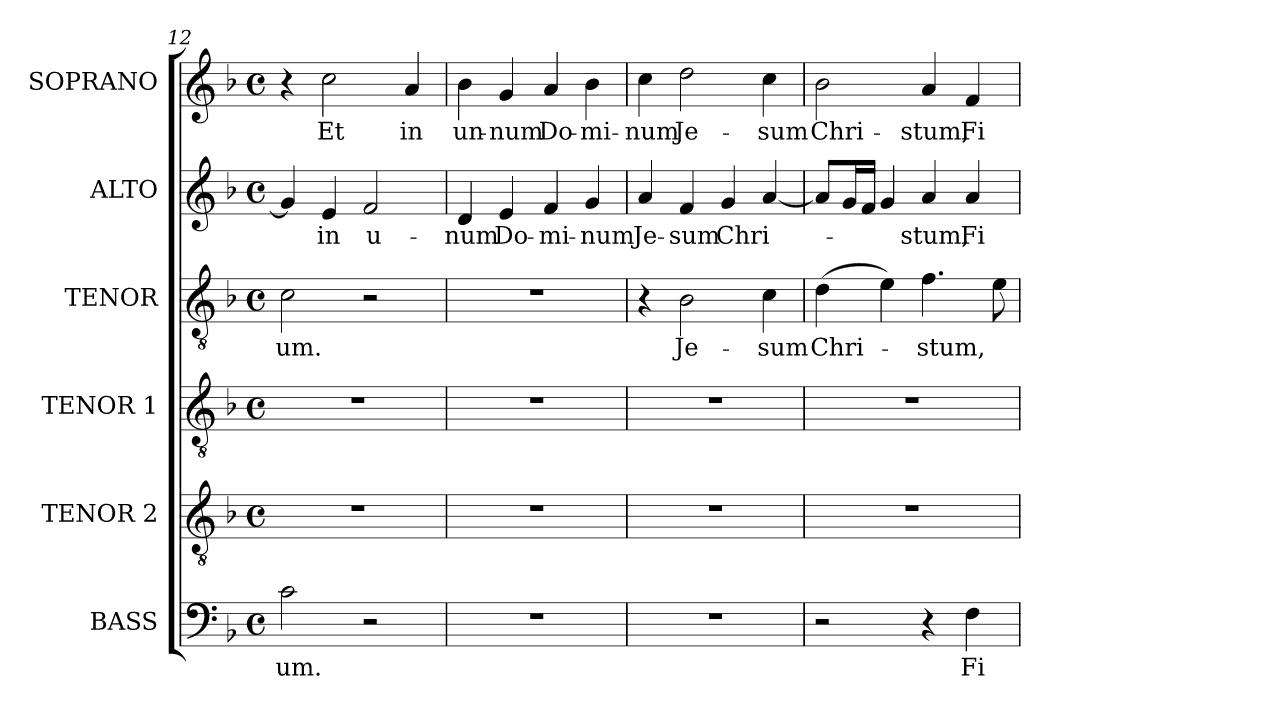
**kern	**text	**kern	**kern	**kern	**text	**kern	**text	**kern	**text
*part6	*part6	*part5	*part4	*part3	*part3	*part2	*part2	*part1	*part1
*staff6	*staff6	*staff5	*staff4	*staff3	*staff3	*staff2	*staff2	*staff1	*staff1
*I"BASS	*	*I"TENOR 2	*I"TENOR 1	*I"TENOR	*	*I"ALTO	*	*I"SOPRANO	*
*I'B.	*	*I'T2.	*I'T1.	*I'T.	*	*I'A.	*	*I'S.	*
*clefF4	*	*clefGv2	*clefGv2	*clefGv2	*	*clefG2	*	*clefG2	*
*	*	*ITrd7c12	*ITrd7c12	*ITrd7c12	*	*	*	*	*
*k[b-]	*	*k[b-]	*k[b-]	*k[b-]	*	*k[b-]	*	*k[b-]	*
*F:	*	*F:	*F:	*F:	*	*F:	*	*F:	*
*M4/4	*	*M4/4	*M4/4	*M4/4	*	*M4/4	*	*M4/4	*
*met(c)	*	*met(c)	*met(c)	*met(c)	*	*met(c)	*	*met(c)	*
=12	=12	=12	=12	=12	=12	=12	=12	=12	=12
!	!LO:LY:b:color=#000000	!	!	!	!	!	!	!	!
!	!	!	!	!	!LO:LY:b:color=#000000	!	!	!	!
2ci\	-um.	1r	1r	2Ci\	-um.	4gi/]	.	4r	.
!	!	!	!	!	!	!	!LO:LY:b:color=#000000	!	!
!	!	!	!	!	!	!	!	!	!LO:LY:b:color=#000000
.	.	.	.	.	.	4ei/	in	2cci\	Et
!	!	!	!	!	!	!	!LO:LY:b:color=#000000	!	!
2r	.	.	.	2r	.	2fi/	u-	.	.
!	!	!	!	!	!	!	!	!	!LO:LY:b:color=#000000
.	.	.	.	.	.	.	.	4ai/	in
=13	=13	=13	=13	=13	=13	=13	=13	=13	=13
!	!	!	!	!	!	!	!LO:LY:b:color=#000000	!	!
!	!	!	!	!	!	!	!	!	!LO:LY:b:color=#000000
1r	.	1r	1r	1r	.	4di/	-num	4b-i\	un-
!	!	!	!	!	!	!	!LO:LY:b:color=#000000	!	!
!	!	!	!	!	!	!	!	!	!LO:LY:b:color=#000000
.	.	.	.	.	.	4ei/	Do-	4gi/	-num
!	!	!	!	!	!	!	!LO:LY:b:color=#000000	!	!
!	!	!	!	!	!	!	!	!	!LO:LY:b:color=#000000
.	.	.	.	.	.	4fi/	-mi-	4ai/	Do-
!	!	!	!	!	!	!	!LO:LY:b:color=#000000	!	!
!	!	!	!	!	!	!	!	!	!LO:LY:b:color=#000000
.	.	.	.	.	.	4gi/	-num	4b-i\	-mi-
!!LO:LB:g=z
=14	=14	=14	=14	=14	=14	=14	=14	=14	=14
!	!	!	!	!	!	!	!LO:LY:b:color=#000000	!	!
!	!	!	!	!	!	!	!	!	!LO:LY:b:color=#000000
1r	.	1r	1r	4r	.	4ai/	Je-	4cci\	-num
!	!	!	!	!	!LO:LY:b:color=#000000	!	!	!	!
!	!	!	!	!	!	!	!LO:LY:b:color=#000000	!	!
!	!	!	!	!	!	!	!	!	!LO:LY:b:color=#000000
.	.	.	.	2BB-i\	Je-	4fi/	-sum	2ddi\	Je-
!	!	!	!	!	!	!	!LO:LY:b:color=#000000	!	!
.	.	.	.	.	.	4gi/	Chri-	.	.
!	!	!	!	!	!LO:LY:b:color=#000000	!	!	!	!
!	!	!	!	!	!	!	!	!	!LO:LY:b:color=#000000
.	.	.	.	4Ci\	-sum	[4ai/	.	4cci\	-sum
=15	=15	=15	=15	=15	=15	=15	=15	=15	=15
!	!	!	!	!	!LO:LY:b:color=#000000	!	!	!	!
!	!	!	!	!	!	!	!	!	!LO:LY:b:color=#000000
2r	.	1r	1r	(4Di\	Chri-	8ai/L]	.	2b-i\	Chri-
.	.	.	.	.	.	16gi/L	.	.	.
.	.	.	.	.	.	16fi/JJ	.	.	.
.	.	.	.	4Ei\)	.	4gi/	.	.	.
!	!	!	!	!	!LO:LY:b:color=#000000	!	!	!	!
!	!	!	!	!	!	!	!LO:LY:b:color=#000000	!	!
!	!	!	!	!	!	!	!	!	!LO:LY:b:color=#000000
4r	.	.	.	4.Fi\	-stum,	4ai/	-stum,	4ai/	-stum,
!	!LO:LY:b:color=#000000	!	!	!	!	!	!	!	!
!	!	!	!	!	!	!	!LO:LY:b:color=#000000	!	!
!	!	!	!	!	!	!	!	!	!LO:LY:b:color=#000000
4Fi\	Fi-	.	.	.	.	4ai/	Fi-	4fi/	Fi-
.	.	.	.	8Ei\	.	.	.	.	.
=	=	=	=	=	=	=	=	=	=
*-	*-	*-	*-	*-	*-	*-	*-	*-	*-
